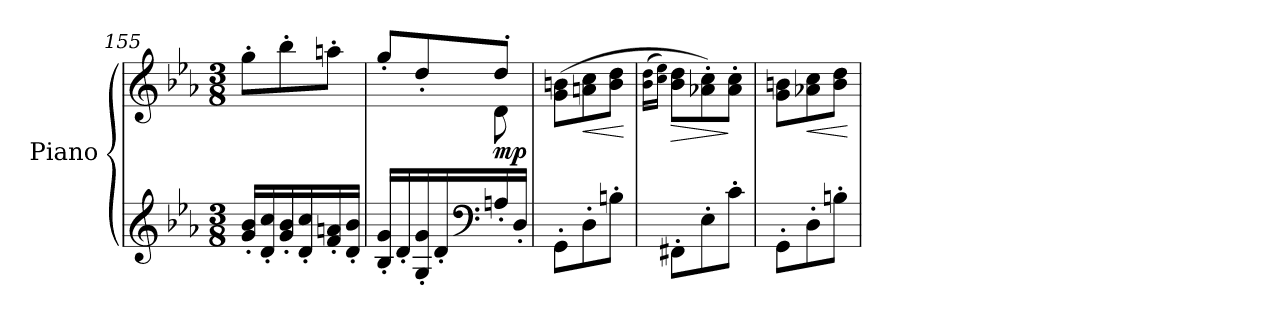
**kern	**kern	**dynam
*part1	*part1	*part1
*staff2	*staff1	*staff1/2
*I"Piano	*	*
*I'Pno.	*	*
*clefG2	*clefG2	*
*k[b-e-a-]	*k[b-e-a-]	*
*M3/8	*M3/8	*
=155	=155	=155
16g/' 16b-/'LL	8gg'\L	.
16d/' 16cc/'	.	.
16g/' 16b-/'	8bb-'\	.
16d/' 16cc/'	.	.
16f/' 16an/'	8aan'\J	.
16d/' 16b-/'JJ	.	.
=156	=156	=156
*	*^	*
16B-/' 16g/'LL	8gg'/L	4ryy	.
16d'/	.	.	.
16G/' 16g/'	8dd'/	.	.
16d'/	.	.	.
*clefF4	*	*	*
!	!	!	!LO:DY:b
16An'/	8dd'/J	8d\	mp
16D'/JJ	.	.	.
*	*v	*v	*
=157	=157	=157
!	!	!LO:DY:b=2
!	!	!LO:DY:n=1:b
!	!	!LO:DY:n=2:b
!	!	!LO:DY:n=3:b
8GG'\L	(>8g\ 8bn\L	p other-dynamics mp other-dynamics
!	!	!LO:HP:b
8D'\	8an\ 8cc\	<
8Bn'\J	8b\ 8dd\J	.
.	.	[
=158	=158	=158
.	(>16qb-\ 16qdd\LL	.
.	16qcc\ 16qee-\JJ)	.
!	!	!LO:HP:b
8FF#X'\L	8b-\ 8dd\L	>
8E-'\	8a-X\' 8cc\')	.
8c'\J	8a-\' 8cc\'J	]
=159	=159	=159
8GG'\L	8g\ 8bn\L	.
!	!	!LO:HP:b
8D'\	8a-X\ 8cc\	<
8Bn'\J	8b\ 8dd\J	.
.	.	[
=	=	=
*-	*-	*-
